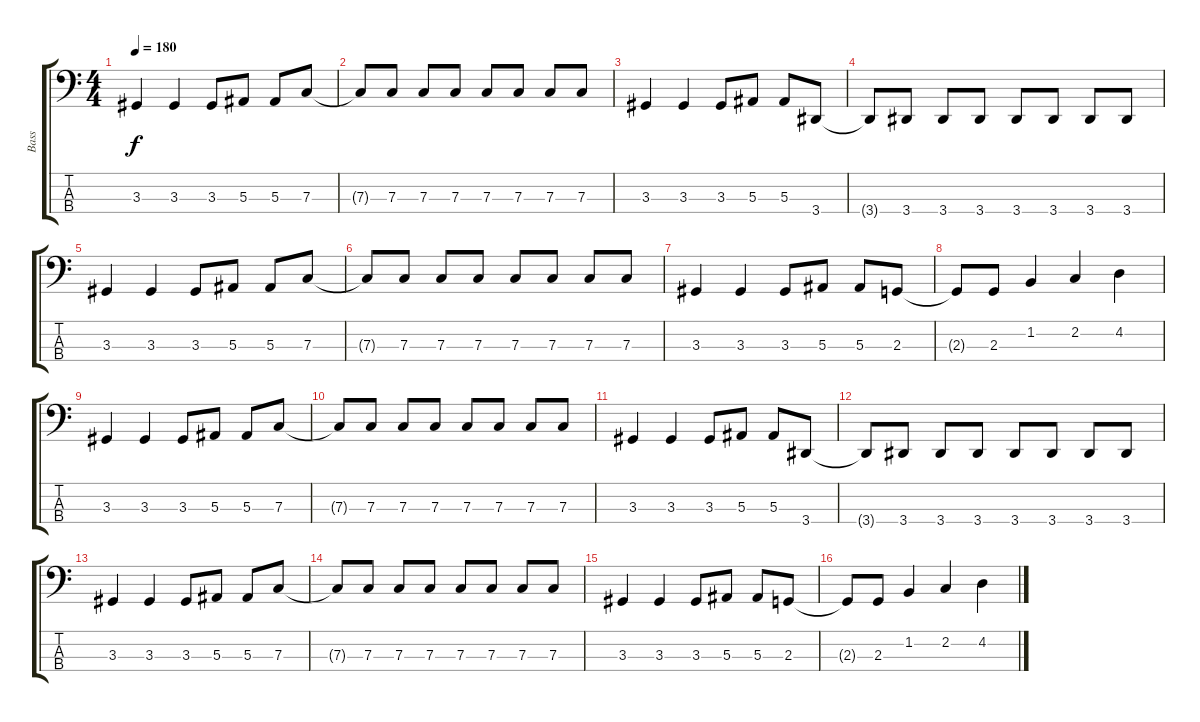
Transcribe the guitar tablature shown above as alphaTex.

\track ("Bass" "Bass") {instrument electricbassfinger}
\staff {score tabs}
\tuning (Eb2 Bb1 F1 C1) {hide}
\ts (4 4)
\tempo 180
\clef f4
\ks c
3.3.4{dy f} 3.3.4 3.3.8 5.3.8 5.3.8 7.3.8 |
7.3{t}.8 7.3.8 7.3.8 7.3.8 7.3.8 7.3.8 7.3.8 7.3.8 |
3.3.4 3.3.4 3.3.8 5.3.8 5.3.8 3.4.8 |
3.4{t}.8 3.4.8 3.4.8 3.4.8 3.4.8 3.4.8 3.4.8 3.4.8 |
3.3.4 3.3.4 3.3.8 5.3.8 5.3.8 7.3.8 |
7.3{t}.8 7.3.8 7.3.8 7.3.8 7.3.8 7.3.8 7.3.8 7.3.8 |
3.3.4 3.3.4 3.3.8 5.3.8 5.3.8 2.3.8 |
2.3{t}.8 2.3.8 1.2.4 2.2.4 4.2.4 |
3.3.4 3.3.4 3.3.8 5.3.8 5.3.8 7.3.8 |
7.3{t}.8 7.3.8 7.3.8 7.3.8 7.3.8 7.3.8 7.3.8 7.3.8 |
3.3.4 3.3.4 3.3.8 5.3.8 5.3.8 3.4.8 |
3.4{t}.8 3.4.8 3.4.8 3.4.8 3.4.8 3.4.8 3.4.8 3.4.8 |
3.3.4 3.3.4 3.3.8 5.3.8 5.3.8 7.3.8 |
7.3{t}.8 7.3.8 7.3.8 7.3.8 7.3.8 7.3.8 7.3.8 7.3.8 |
3.3.4 3.3.4 3.3.8 5.3.8 5.3.8 2.3.8 |
2.3{t}.8 2.3.8 1.2.4 2.2.4 4.2.4
